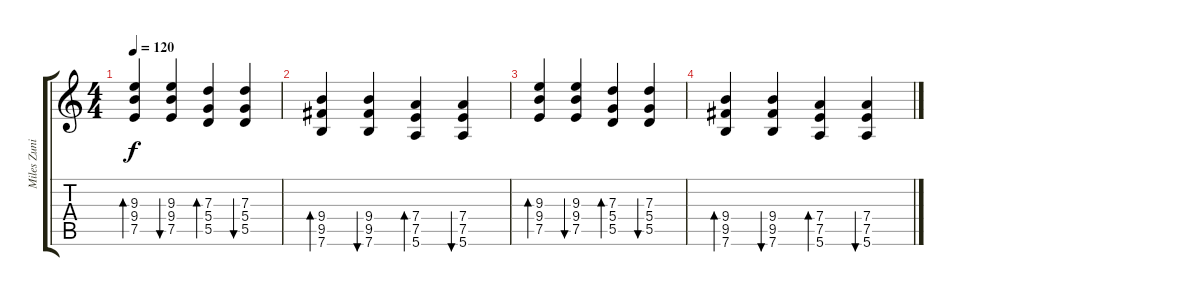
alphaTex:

\track ("Miles Zuniga" "Miles Zuni") {instrument acousticguitarnylon}
\staff {score tabs}
\tuning (E4 B3 G3 D3 A2 E2) {hide}
\ts (4 4)
\tempo 120
\clef g2
\ks c
(9.3 9.4 7.5).4{bd 60 dy f} (9.3 9.4 7.5).4{bu 60} (7.3 5.4 5.5).4{bd 60} (7.3 5.4 5.5).4{bu 60} |
(9.4 9.5 7.6).4{bd 60} (9.4 9.5 7.6).4{bu 60} (7.4 7.5 5.6).4{bd 60} (7.4 7.5 5.6).4{bu 60} |
(9.3 9.4 7.5).4{bd 60} (9.3 9.4 7.5).4{bu 60} (7.3 5.4 5.5).4{bd 60} (7.3 5.4 5.5).4{bu 60} |
(9.4 9.5 7.6).4{bd 60} (9.4 9.5 7.6).4{bu 60} (7.4 7.5 5.6).4{bd 60} (7.4 7.5 5.6).4{bu 60}
